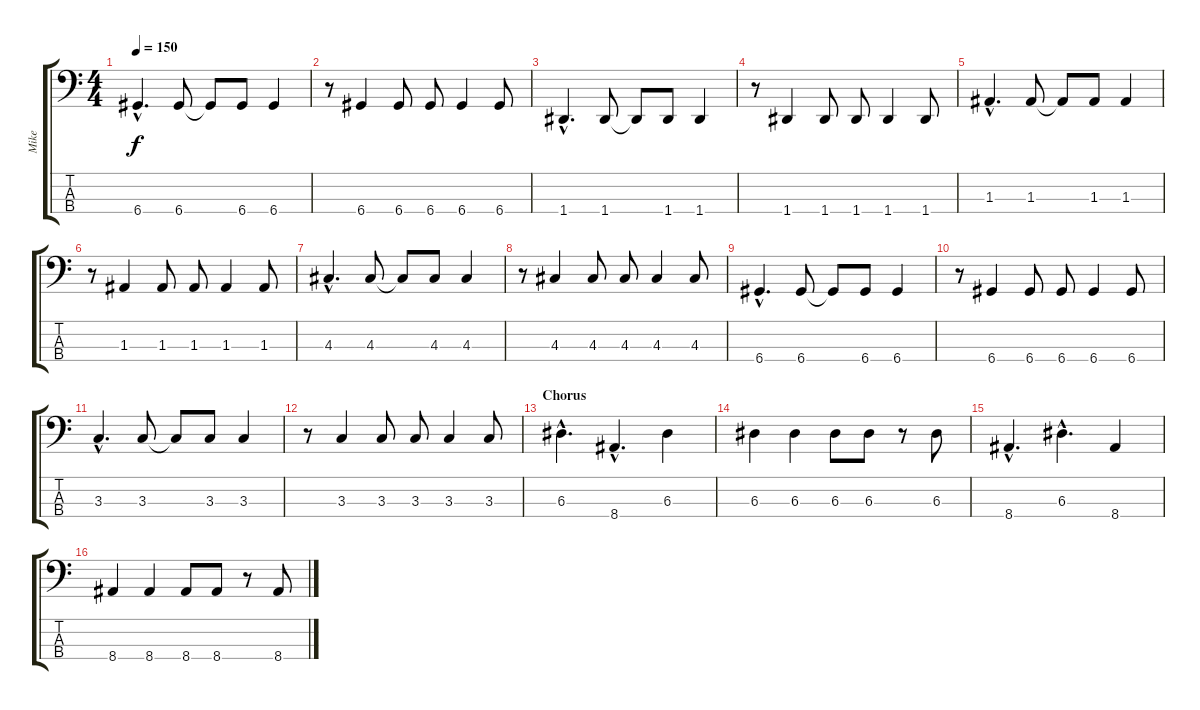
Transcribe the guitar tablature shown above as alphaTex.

\track ("Mike" "Mike") {instrument electricbassfinger}
\staff {score tabs}
\tuning (G2 D2 A1 D1) {hide}
\ts (4 4)
\tempo 150
\clef f4
\ks c
6.4{hac}.4{d dy f} 6.4.8 6.4{t}.8 6.4.8 6.4.4 |
r.8 6.4.4 6.4.8 6.4.8 6.4.4 6.4.8 |
1.4{hac}.4{d} 1.4.8 1.4{t}.8 1.4.8 1.4.4 |
r.8 1.4.4 1.4.8 1.4.8 1.4.4 1.4.8 |
1.3{hac}.4{d} 1.3.8 1.3{t}.8 1.3.8 1.3.4 |
r.8 1.3.4 1.3.8 1.3.8 1.3.4 1.3.8 |
4.3{hac}.4{d} 4.3.8 4.3{t}.8 4.3.8 4.3.4 |
r.8 4.3.4 4.3.8 4.3.8 4.3.4 4.3.8 |
6.4{hac}.4{d} 6.4.8 6.4{t}.8 6.4.8 6.4.4 |
r.8 6.4.4 6.4.8 6.4.8 6.4.4 6.4.8 |
3.3{hac}.4{d} 3.3.8 3.3{t}.8 3.3.8 3.3.4 |
r.8 3.3.4 3.3.8 3.3.8 3.3.4 3.3.8 |
\section ("" "Chorus")
6.3{hac}.4{d} 8.4{hac}.4{d} 6.3.4 |
6.3.4 6.3.4 6.3.8 6.3.8 r.8 6.3.8 |
8.4{hac}.4{d} 6.3{hac}.4{d} 8.4.4 |
8.4.4 8.4.4 8.4.8 8.4.8 r.8 8.4.8
